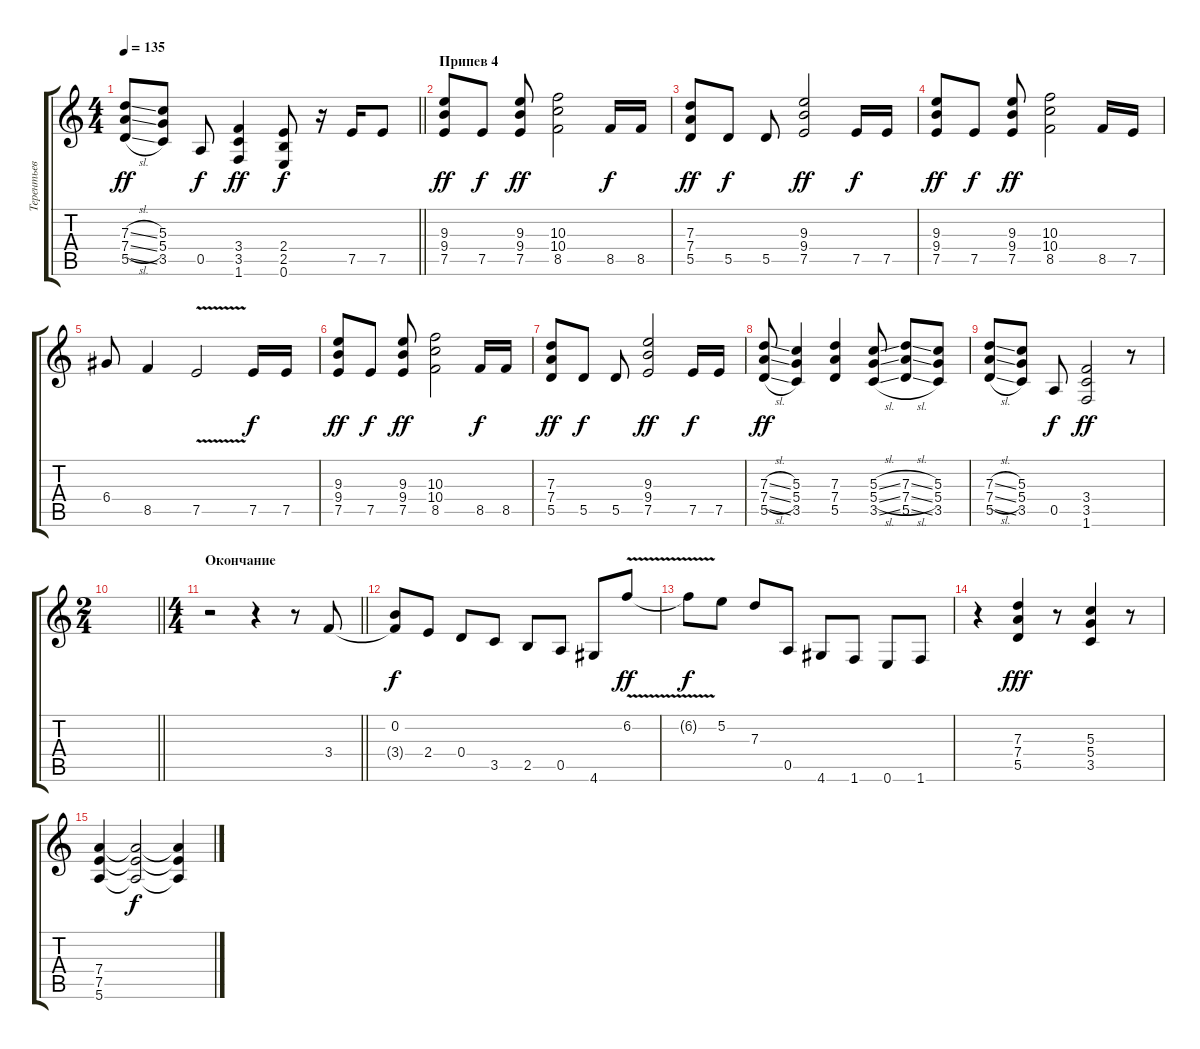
\track ("Терентьев" "Терентьев") {instrument distortionguitar}
\staff {score tabs}
\tuning (E4 B3 G3 D3 A2 E2) {hide}
\ts (4 4)
\tempo 135
\clef g2
\barLineRight lightlight
\ks c
(7.3{sl} 7.4{sl} 5.5{sl}).8{dy ff} (5.3 5.4 3.5).8 0.5.8{dy f} (3.4 3.5 1.6).4{dy ff} (2.4 2.5 0.6).8{dy f} r.16 7.5.16 7.5.8 |
\section ("" "Припев 4")
(9.3 9.4 7.5).8{dy ff} 7.5.8{dy f} (9.3 9.4 7.5).8{dy ff} (10.3 10.4 8.5).2 8.5.16{dy f} 8.5.16 |
(7.3 7.4 5.5).8{dy ff} 5.5.8{dy f} 5.5.8 (9.3 9.4 7.5).2{dy ff} 7.5.16{dy f} 7.5.16 |
(9.3 9.4 7.5).8{dy ff} 7.5.8{dy f} (9.3 9.4 7.5).8{dy ff} (10.3 10.4 8.5).2 8.5.16 7.5.16 |
6.4.8 8.5.4 7.5{v}.2 7.5.16{dy f} 7.5.16 |
(9.3 9.4 7.5).8{dy ff} 7.5.8{dy f} (9.3 9.4 7.5).8{dy ff} (10.3 10.4 8.5).2 8.5.16{dy f} 8.5.16 |
(7.3 7.4 5.5).8{dy ff} 5.5.8{dy f} 5.5.8 (9.3 9.4 7.5).2{dy ff} 7.5.16{dy f} 7.5.16 |
(7.3{sl} 7.4{sl} 5.5{sl}).8{dy ff} (5.3 5.4 3.5).4 (7.3 7.4 5.5).4 (5.3{sl} 5.4{sl} 3.5{sl}).8 (7.3{sl} 7.4{sl} 5.5{sl}).8 (5.3 5.4 3.5).8 |
(7.3{sl} 7.4{sl} 5.5{sl}).8 (5.3 5.4 3.5).8 0.5.8{dy f} (3.4 3.5 1.6).2{dy ff} r.8 |
\ts (2 4)
\barLineRight lightlight
|
\ts (4 4)
\section ("" "Окончание")
\barLineRight lightlight
r.2 r.4 r.8 3.4.8 |
(0.2 3.4{t}).8{dy f} 2.4.8 0.4.8 3.5.8 2.5.8 0.5.8 4.6.8 6.2{v}.8{dy ff} |
6.2{t}.8{dy f} 5.2.8 7.3.8 0.5.8 4.6.8 1.6.8 0.6.8 1.6.8 |
r.4 (7.3 7.4 5.5).4{dy fff balance 8} r.8 (5.3 5.4 3.5).4 r.8 |
(7.4 7.5 5.6).4 (7.4{t} 7.5{t} 5.6{t}).2{dy f} (7.4{t} 7.5{t} 5.6{t}).4
